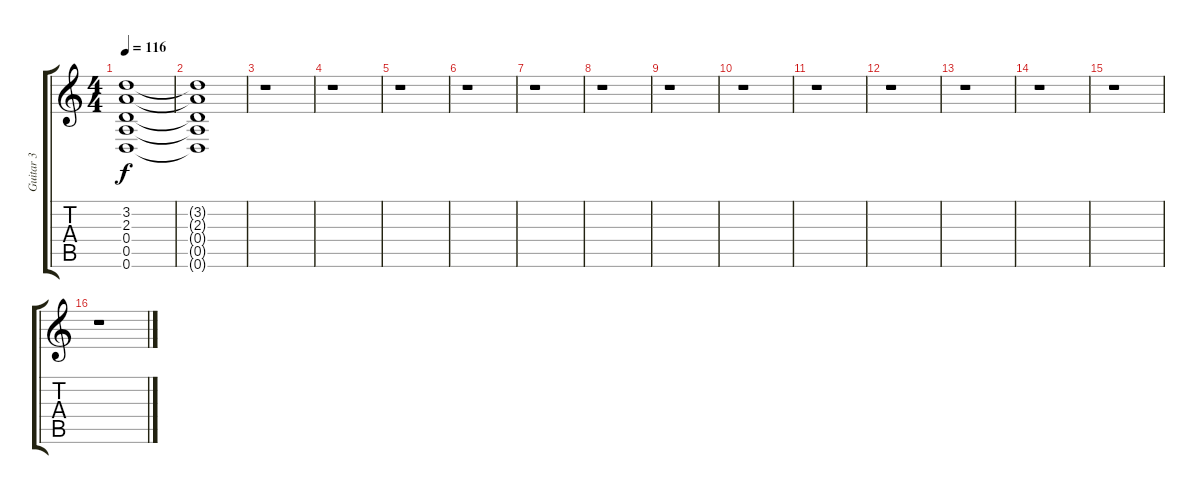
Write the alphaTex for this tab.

\track ("Guitar 3" "Guitar 3") {instrument overdrivenguitar}
\staff {score tabs}
\tuning (E4 B3 G3 D3 A2 D2) {hide}
\ts (4 4)
\tempo 116
\clef g2
\ks c
(3.2{t} 2.3{t} 0.4{t} 0.5{t} 0.6{t}).1{dy f} |
(3.2{t} 2.3{t} 0.4{t} 0.5{t} 0.6{t}).1 |
r.1 |
r.1 |
r.1 |
r.1 |
r.1 |
r.1 |
r.1 |
r.1 |
r.1 |
r.1 |
r.1 |
r.1 |
r.1 |
r.1
